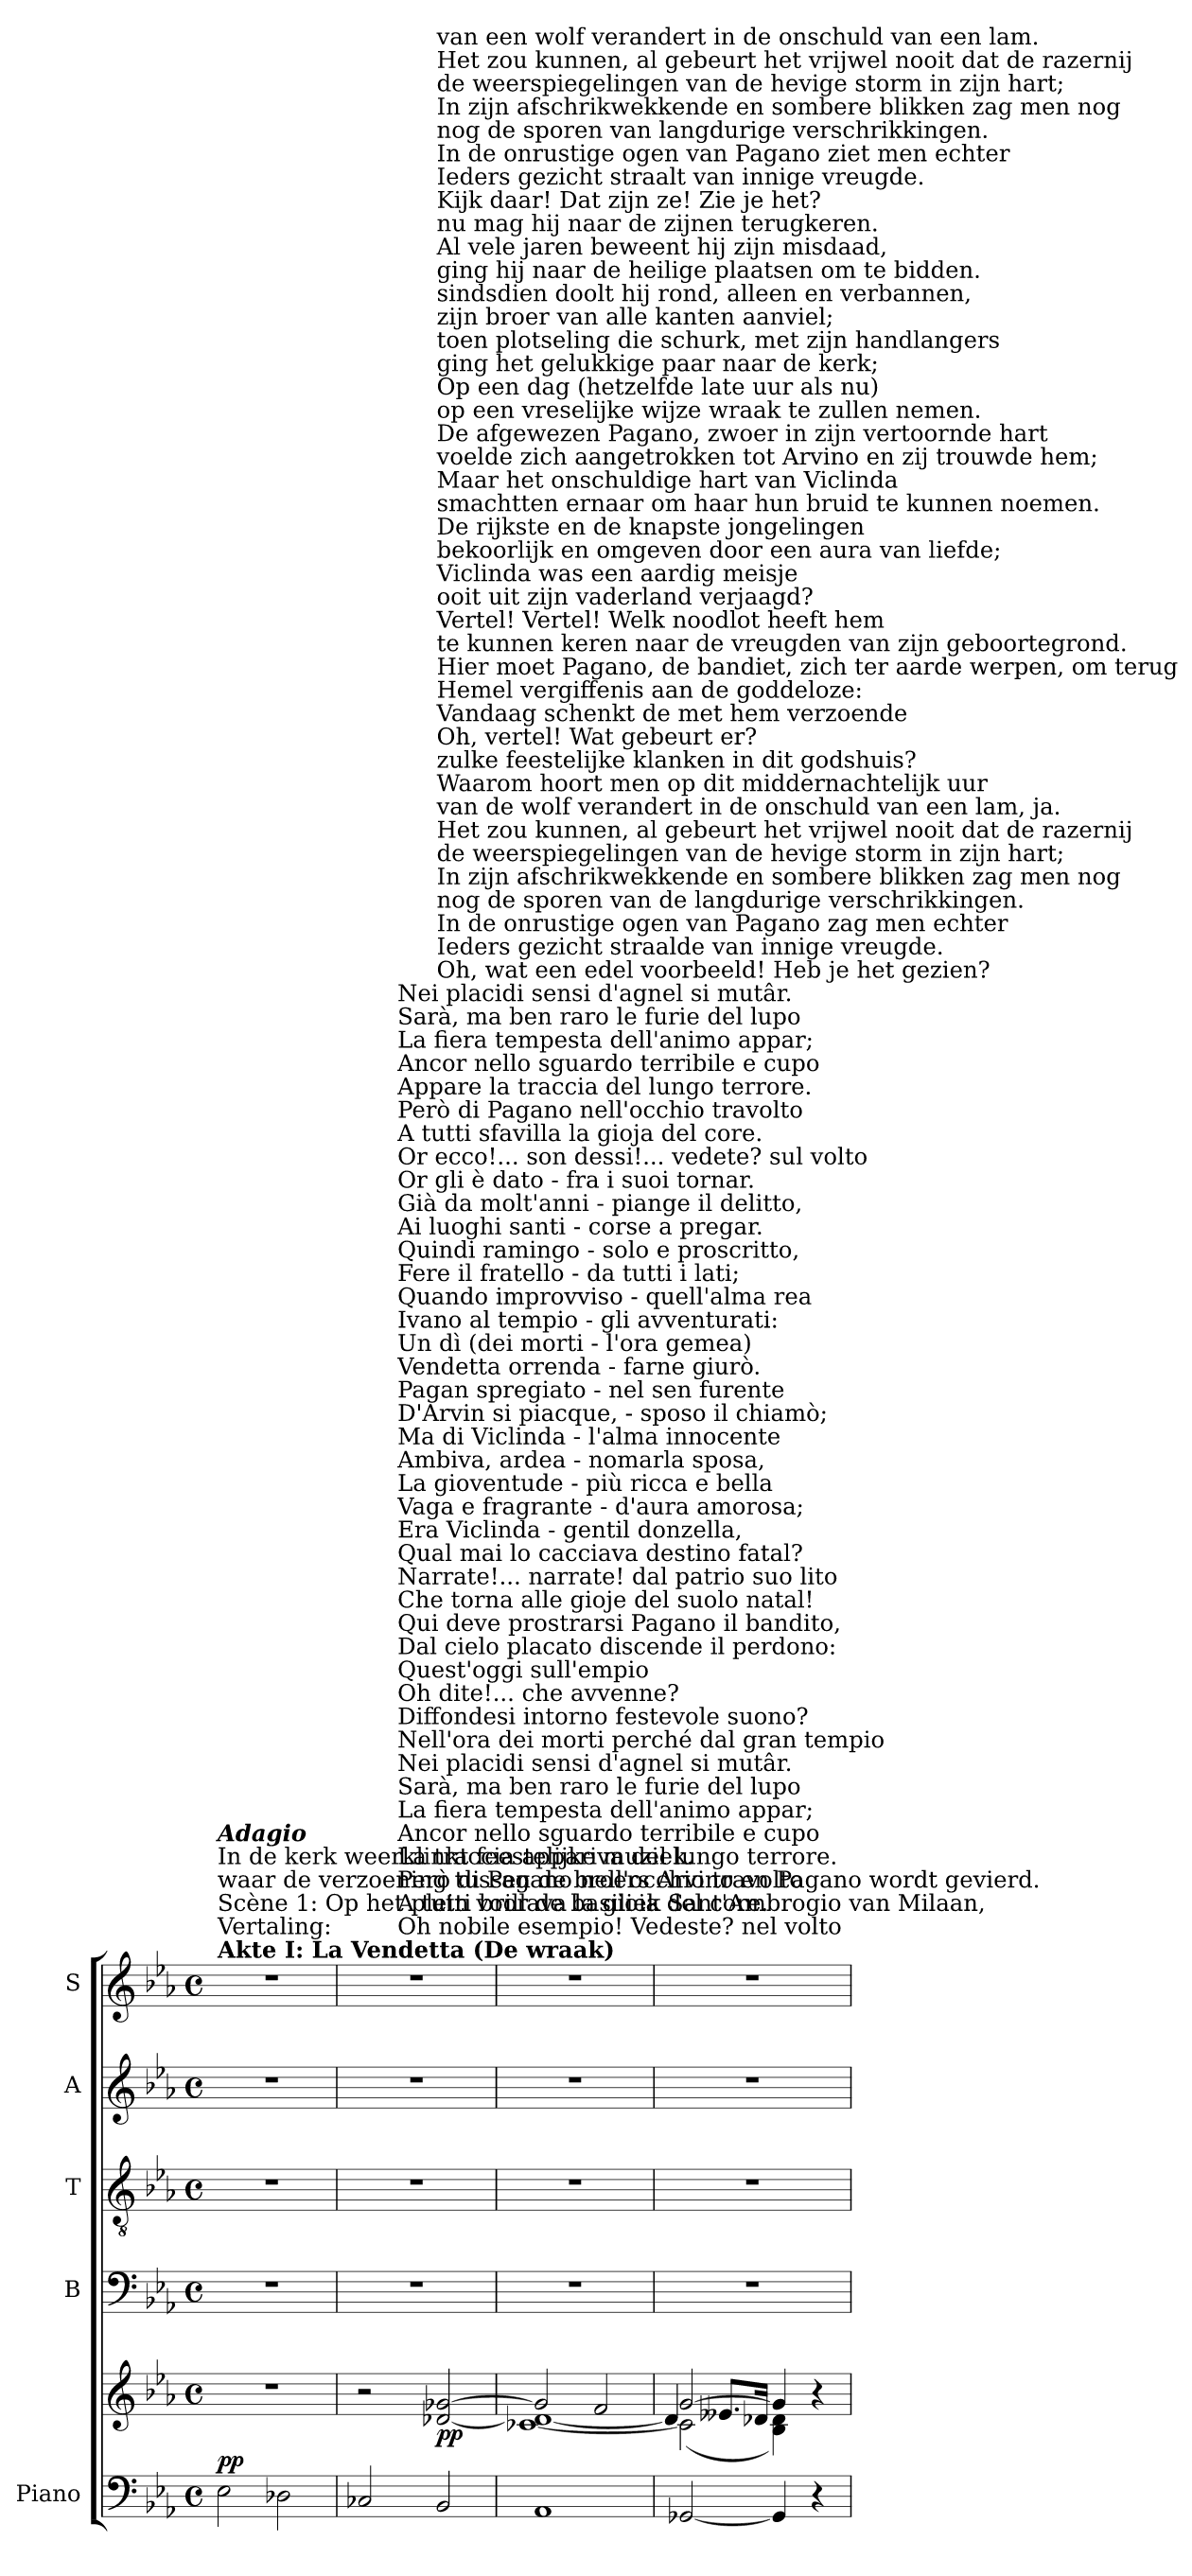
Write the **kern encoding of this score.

**kern	**kern	**dynam	**kern	**kern	**kern	**kern
*part5	*part5	*part5	*part4	*part3	*part2	*part1
*staff6	*staff5	*staff5/6	*staff4	*staff3	*staff2	*staff1
*I"Piano	*	*	*I"B	*I"T	*I"A	*I"S
*I'Pno	*	*	*I'B	*I'T	*I'A	*I'S
*clefF4	*clefG2	*	*clefF4	*clefGv2	*clefG2	*clefG2
*k[b-e-a-]	*k[b-e-a-]	*	*k[b-e-a-]	*k[b-e-a-]	*k[b-e-a-]	*k[b-e-a-]
*M4/4	*M4/4	*	*M4/4	*M4/4	*M4/4	*M4/4
*met(c)	*met(c)	*	*met(c)	*met(c)	*met(c)	*met(c)
=1	=1	=1	=1	=1	=1	=1
!	!	!	!	!	!	!LO:TX:B:t=Akte I&colon; La Vendetta (De wraak)
!	!	!	!	!	!	!LO:TX:t=Vertaling&colon;
!	!	!	!	!	!	!LO:TX:t=Scène 1&colon; Op het plein voor de basiliek Sant'Ambrogio van Milaan,
!	!	!	!	!	!	!LO:TX:t=waar de verzoening tussen de broers Arvino en Pagano wordt gevierd.
!	!	!	!	!	!	!LO:TX:t=In de kerk weerklinkt feestelijke muziek.
!	!	!	!	!	!	!LO:TX:a:Bi:t=Adagio
!	!	!LO:DY:a=2	!	!	!	!
2E-\	1r	pp	1r	1r	1r	1r
2D-X\	.	.	.	.	.	.
=2	=2	=2	=2	=2	=2	=2
*	*	*	*	*	*	*^
*	*	*	*	*	*	*	*^
2C-X/	2r	.	1r	1r	1r	1r	4ryy	2ryy
!	!	!	!	!	!	!	!LO:TX:t=Oh nobile esempio! Vedeste? nel volto	!
!	!	!	!	!	!	!	!LO:TX:t=A tutti brillava la gioia del core.	!
!	!	!	!	!	!	!	!LO:TX:t=Però di Pagano nell'occhio travolto	!
!	!	!	!	!	!	!	!LO:TX:t=La traccia appariva del lungo terrore.	!
!	!	!	!	!	!	!	!LO:TX:t=Ancor nello sguardo terribile e cupo	!
!	!	!	!	!	!	!	!LO:TX:t=La fiera tempesta dell'animo appar;	!
!	!	!	!	!	!	!	!LO:TX:t=Sarà, ma ben raro le furie del lupo	!
!	!	!	!	!	!	!	!LO:TX:t=Nei placidi sensi d'agnel si mutâr.	!
!	!	!	!	!	!	!	!LO:TX:t=Nell'ora dei morti perché dal gran tempio	!
!	!	!	!	!	!	!	!LO:TX:t=Diffondesi intorno festevole suono?	!
!	!	!	!	!	!	!	!LO:TX:t=Oh dite!... che avvenne?	!
!	!	!	!	!	!	!	!LO:TX:t=Quest'oggi sull'empio	!
!	!	!	!	!	!	!	!LO:TX:t=Dal cielo placato discende il perdono&colon;	!
!	!	!	!	!	!	!	!LO:TX:t=Qui deve prostrarsi Pagano il bandito,	!
!	!	!	!	!	!	!	!LO:TX:t=Che torna alle gioje del suolo natal!	!
!	!	!	!	!	!	!	!LO:TX:t=Narrate!... narrate! dal patrio suo lito	!
!	!	!	!	!	!	!	!LO:TX:t=Qual mai lo cacciava destino fatal?	!
!	!	!	!	!	!	!	!LO:TX:t=Era Viclinda - gentil donzella,	!
!	!	!	!	!	!	!	!LO:TX:t=Vaga e fragrante - d'aura amorosa;	!
!	!	!	!	!	!	!	!LO:TX:t=La gioventude - più ricca e bella	!
!	!	!	!	!	!	!	!LO:TX:t=Ambiva, ardea - nomarla sposa,	!
!	!	!	!	!	!	!	!LO:TX:t=Ma di Viclinda - l'alma innocente	!
!	!	!	!	!	!	!	!LO:TX:t=D'Arvin si piacque, - sposo il chiamò;	!
!	!	!	!	!	!	!	!LO:TX:t=Pagan spregiato - nel sen furente	!
!	!	!	!	!	!	!	!LO:TX:t=Vendetta orrenda - farne giurò.	!
!	!	!	!	!	!	!	!LO:TX:t=Un dì (dei morti - l'ora gemea)	!
!	!	!	!	!	!	!	!LO:TX:t=Ivano al tempio - gli avventurati&colon;	!
!	!	!	!	!	!	!	!LO:TX:t=Quando improvviso - quell'alma rea	!
!	!	!	!	!	!	!	!LO:TX:t=Fere il fratello - da tutti i lati;	!
!	!	!	!	!	!	!	!LO:TX:t=Quindi ramingo - solo e proscritto,	!
!	!	!	!	!	!	!	!LO:TX:t=Ai luoghi santi - corse a pregar.	!
!	!	!	!	!	!	!	!LO:TX:t=Già da molt'anni - piange il delitto,	!
!	!	!	!	!	!	!	!LO:TX:t=Or gli è dato - fra i suoi tornar.	!
!	!	!	!	!	!	!	!LO:TX:t=Or ecco!... son dessi!... vedete? sul volto	!
!	!	!	!	!	!	!	!LO:TX:t=A tutti sfavilla la gioja del core.	!
!	!	!	!	!	!	!	!LO:TX:t=Però di Pagano nell'occhio travolto	!
!	!	!	!	!	!	!	!LO:TX:t=Appare la traccia del lungo terrore.	!
!	!	!	!	!	!	!	!LO:TX:t=Ancor nello sguardo terribile e cupo	!
!	!	!	!	!	!	!	!LO:TX:t=La fiera tempesta dell'animo appar;	!
!	!	!	!	!	!	!	!LO:TX:t=Sarà, ma ben raro le furie del lupo	!
!	!	!	!	!	!	!	!LO:TX:t=Nei placidi sensi d'agnel si mutâr.	!
.	.	.	.	.	.	.	2.ryy	.
!	!	!	!	!	!	!	!	!LO:TX:t=Oh, wat een edel voorbeeld! Heb je het gezien?
!	!	!	!	!	!	!	!	!LO:TX:t=Ieders gezicht straalde van innige vreugde.
!	!	!	!	!	!	!	!	!LO:TX:t=In de onrustige ogen van Pagano zag men echter
!	!	!	!	!	!	!	!	!LO:TX:t=nog de sporen van de langdurige verschrikkingen.
!	!	!	!	!	!	!	!	!LO:TX:t=In zijn afschrikwekkende en sombere blikken zag men nog
!	!	!	!	!	!	!	!	!LO:TX:t=de weerspiegelingen van de hevige storm in zijn hart;
!	!	!	!	!	!	!	!	!LO:TX:t=Het zou kunnen, al gebeurt het vrijwel nooit dat de razernij
!	!	!	!	!	!	!	!	!LO:TX:t=van de wolf verandert in de onschuld van een lam, ja.
!	!	!	!	!	!	!	!	!LO:TX:t=Waarom hoort men op dit middernachtelijk uur
!	!	!	!	!	!	!	!	!LO:TX:t=zulke feestelijke klanken in dit godshuis?
!	!	!	!	!	!	!	!	!LO:TX:t=Oh, vertel! Wat gebeurt er?
!	!	!	!	!	!	!	!	!LO:TX:t=Vandaag schenkt de met hem verzoende
!	!	!	!	!	!	!	!	!LO:TX:t=Hemel vergiffenis aan de goddeloze&colon;
!	!	!	!	!	!	!	!	!LO:TX:t=Hier moet Pagano, de bandiet, zich ter aarde werpen, om terug
!	!	!	!	!	!	!	!	!LO:TX:t=te kunnen keren naar de vreugden van zijn geboortegrond.
!	!	!	!	!	!	!	!	!LO:TX:t=Vertel! Vertel! Welk noodlot heeft hem
!	!	!	!	!	!	!	!	!LO:TX:t=ooit uit zijn vaderland verjaagd?
!	!	!	!	!	!	!	!	!LO:TX:t=Viclinda was een aardig meisje
!	!	!	!	!	!	!	!	!LO:TX:t=bekoorlijk en omgeven door een aura van liefde;
!	!	!	!	!	!	!	!	!LO:TX:t=De rijkste en de knapste jongelingen
!	!	!	!	!	!	!	!	!LO:TX:t=smachtten ernaar om haar hun bruid te kunnen noemen.
!	!	!	!	!	!	!	!	!LO:TX:t=Maar het onschuldige hart van Viclinda
!	!	!	!	!	!	!	!	!LO:TX:t=voelde zich aangetrokken tot Arvino en zij trouwde hem;
!	!	!	!	!	!	!	!	!LO:TX:t=De afgewezen Pagano, zwoer in zijn vertoornde hart
!	!	!	!	!	!	!	!	!LO:TX:t=op een vreselijke wijze wraak te zullen nemen.
!	!	!	!	!	!	!	!	!LO:TX:t=Op een dag (hetzelfde late uur als nu)
!	!	!	!	!	!	!	!	!LO:TX:t=ging het gelukkige paar naar de kerk;
!	!	!	!	!	!	!	!	!LO:TX:t=toen plotseling die schurk, met zijn handlangers
!	!	!	!	!	!	!	!	!LO:TX:t=zijn broer van alle kanten aanviel;
!	!	!	!	!	!	!	!	!LO:TX:t=sindsdien doolt hij rond, alleen en verbannen,
!	!	!	!	!	!	!	!	!LO:TX:t=ging hij naar de heilige plaatsen om te bidden.
!	!	!	!	!	!	!	!	!LO:TX:t=Al vele jaren beweent hij zijn misdaad,
!	!	!	!	!	!	!	!	!LO:TX:t=nu mag hij naar de zijnen terugkeren.
!	!	!	!	!	!	!	!	!LO:TX:t=Kijk daar! Dat zijn ze! Zie je het?
!	!	!	!	!	!	!	!	!LO:TX:t=Ieders gezicht straalt van innige vreugde.
!	!	!	!	!	!	!	!	!LO:TX:t=In de onrustige ogen van Pagano ziet men echter
!	!	!	!	!	!	!	!	!LO:TX:t=nog de sporen van langdurige verschrikkingen.
!	!	!	!	!	!	!	!	!LO:TX:t=In zijn afschrikwekkende en sombere blikken zag men nog
!	!	!	!	!	!	!	!	!LO:TX:t=de weerspiegelingen van de hevige storm in zijn hart;
!	!	!	!	!	!	!	!	!LO:TX:t=Het zou kunnen, al gebeurt het vrijwel nooit dat de razernij
!	!	!	!	!	!	!	!	!LO:TX:t=van een wolf verandert in de onschuld van een lam.
!	!	!LO:DY:b	!	!	!	!	!	!
2BB-/	[2d-X/ [2g-X/	pp	.	.	.	.	.	2ryy
*	*	*	*	*	*	*v	*v	*v
=3	=3	=3	=3	=3	=3	=3
*	*^	*	*	*	*	*
1AA-	2g-/]	[1c-X 1d-_	.	1r	1r	1r	1r
.	2f/	.	.	.	.	.	.
=4	=4	=4	=4	=4	=4	=4	=4
*	*	*^	*	*	*	*	*
[2GG-X/	[2g/	(<2c-\]	4d-/]	.	1r	1r	1r	1r
.	.	.	8.e--X/L	.	.	.	.	.
.	.	.	16d-X/Jk	.	.	.	.	.
4GG-/]	4g/]	4B-\ 4d-\)	2ryy	.	.	.	.	.
4r	4r	4ryy	.	.	.	.	.	.
*	*v	*v	*v	*	*	*	*	*
=	=	=	=	=	=	=
*-	*-	*-	*-	*-	*-	*-
